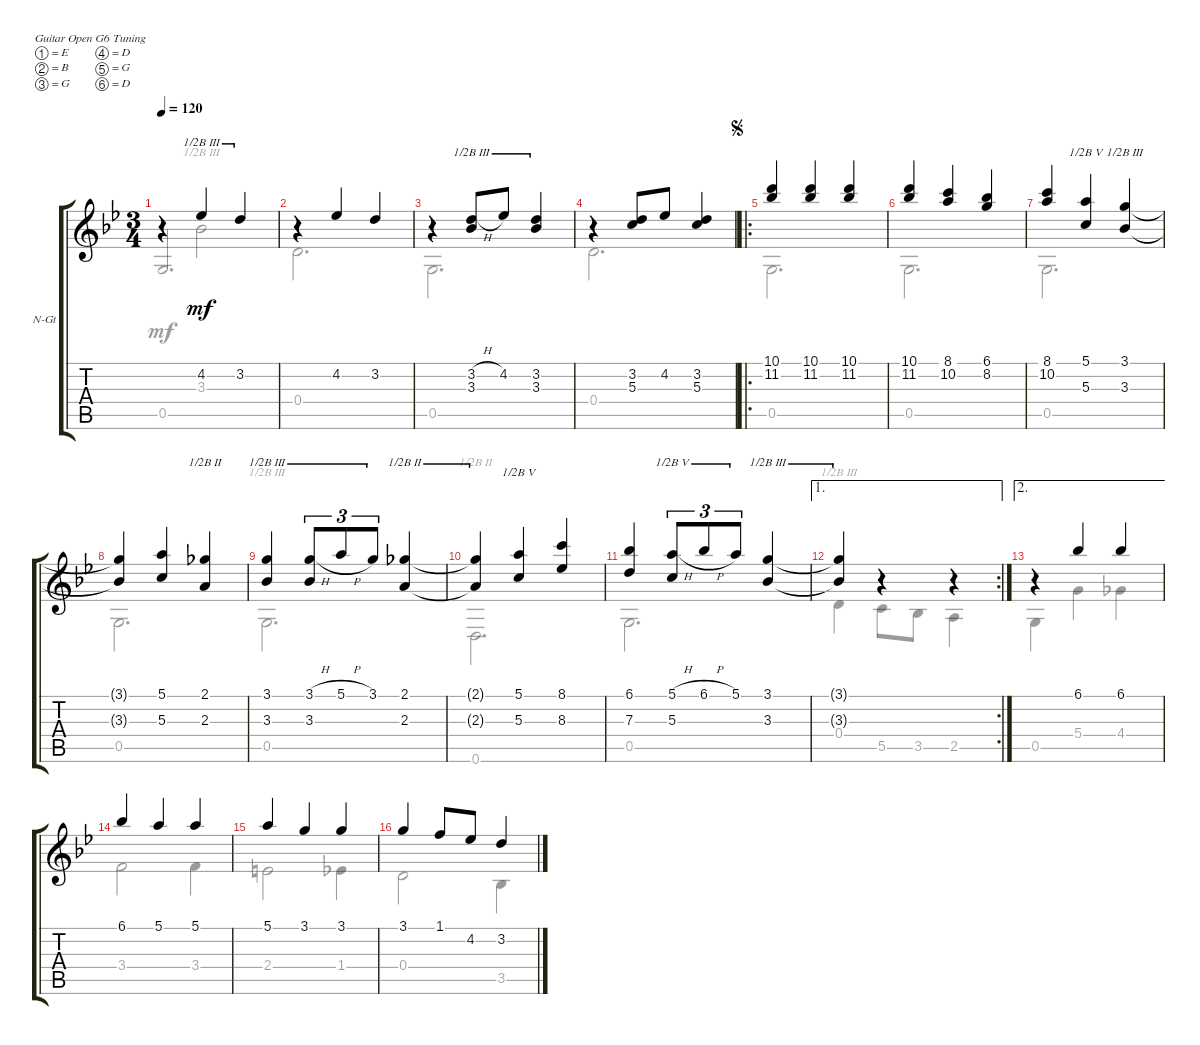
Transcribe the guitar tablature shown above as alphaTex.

\defaultSystemsLayout 4
\bracketExtendMode groupsimilarinstruments
\firstSystemTrackNameOrientation horizontal
\otherSystemsTrackNameOrientation horizontal
\track ("Nylon Guitar" "N-Gt") {instrument acousticguitarnylon}
\staff {score tabs}
\tuning (E4 B3 G3 D3 G2 D2)
\voice
\ts (3 4)
\tempo 120
\clef g2
\ks gminor
r.4{dy mf instrument acousticguitarnylon} 4.2.4{barre (3 half)} 3.2.4{barre (3 half)} |
r.4 4.2.4 3.2.4 |
r.4 (3.2{h} 3.3).8{barre (3 half)} 4.2.8{barre (3 half)} (3.2 3.3).4{barre (3 half)} |
r.4 (3.2 5.3).8 4.2.8 (3.2 5.3).4 |
\ro
\jump segno
(10.1 11.2).4 (11.2 10.1).4 (11.2 10.1).4 |
(10.1 11.2).4 (10.2 8.1).4 (6.1 8.2).4 |
(10.2 8.1).4 (5.1 5.3).4{barre (5 half)} (3.3 3.1).4{barre (3 half)} |
(3.1{t} 3.3{t}).4 (5.3 5.1).4 (2.1 2.3).4{barre (2 half)} |
(3.1 3.3).4{barre (3 half)} (3.3 3.1{h}).8{tu (3 2) barre (3 half)} 5.1{h}.8{tu (3 2) barre (3 half)} 3.1.8{tu (3 2) barre (3 half)} (2.1 2.3).4{barre (2 half)} |
(2.3{t} 2.1{t}).4{barre (2 half)} (5.1 5.3).4{barre (5 half)} (8.3 8.1).4 |
(6.1 7.3).4 (5.3 5.1{h}).8{tu (3 2) barre (5 half)} 6.1{h}.8{tu (3 2) barre (5 half)} 5.1.8{tu (3 2) barre (5 half)} (3.1 3.3).4{barre (3 half)} |
\ae 1
\rc 2
(3.3{t} 3.1{t}).4{barre (3 half)} r.4 r.4 |
\ae 2
r.4 6.1.4 6.1.4 |
6.1.4 5.1.4 5.1.4 |
5.1.4 3.1.4 3.1.4 |
3.1.4 1.1.8 4.2.8 3.2.4
\voice
\clef g2
\ottava regular
\simile none
\ks gminor
0.5.2{d dy mf beam invert} |
0.4.2{d} |
0.5.2{d} |
0.4.2{d} |
0.5.2{d} |
0.5.2{d} |
0.5.2{d} |
0.5.2{d} |
0.5.2{d barre (3 half)} |
0.6.2{d barre (2 half)} |
0.5.2{d} |
0.4.4{barre (3 half)} 5.5.8 3.5.8 2.5.4 |
0.5.4 5.4.4 4.4.4 |
3.4.2 3.4.4 |
2.4.2 1.4.4 |
0.4.2 3.5.4
\voice
\clef g2
\ottava regular
\simile none
\ks gminor
r.4{dy mf} 3.3.2{barre (3 half)} |
|
|
|
|
|
|
|
|
|
|
|
|
|
|
